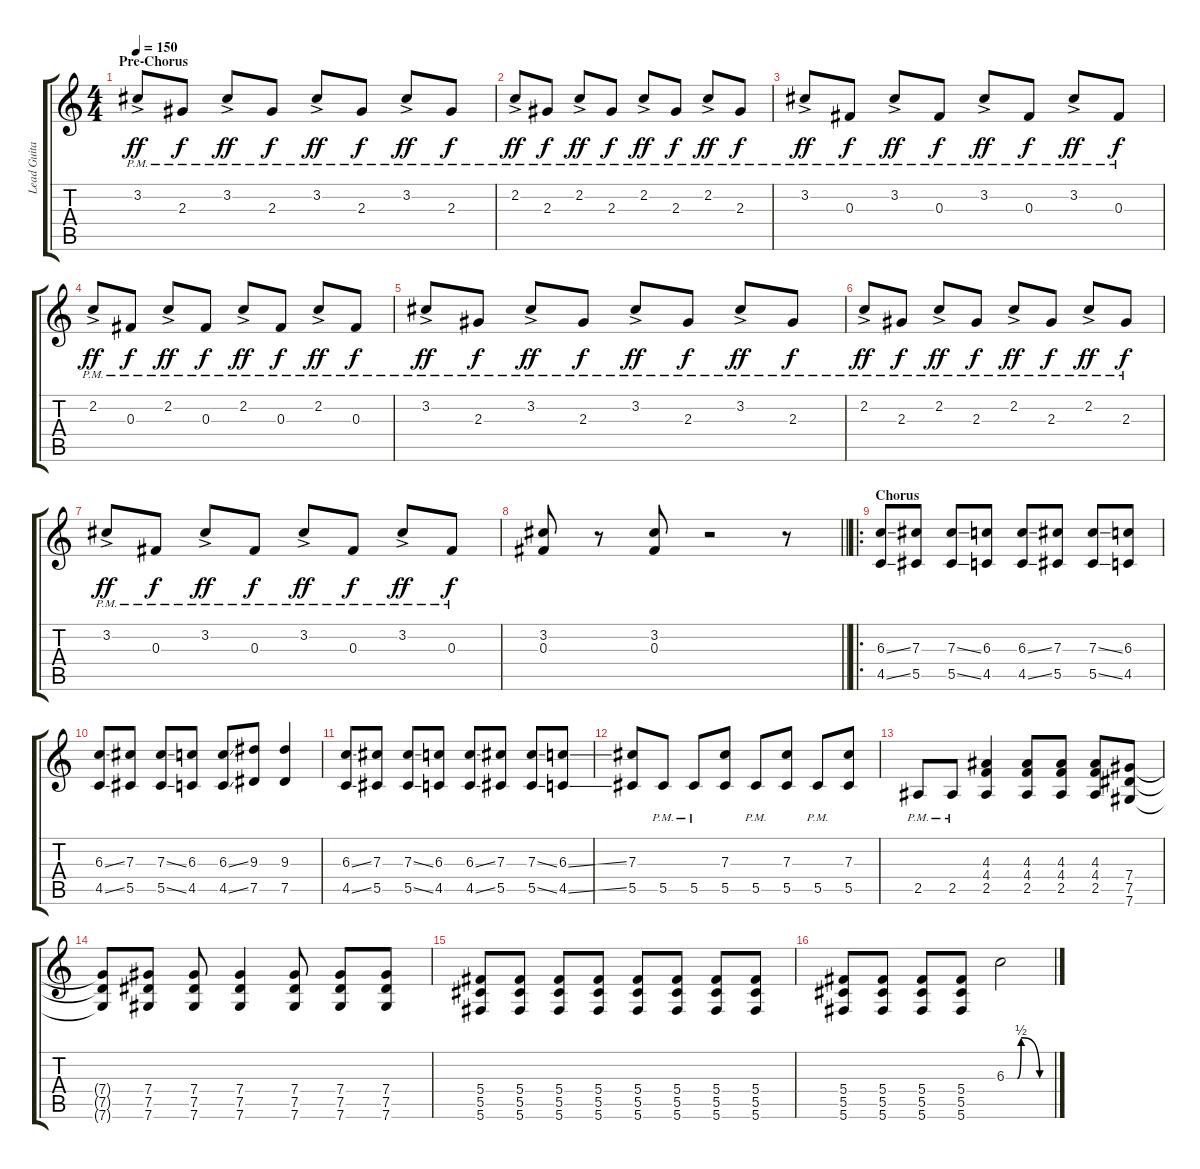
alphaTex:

\track ("Lead Guitar" "Lead Guita") {instrument overdrivenguitar}
\staff {score tabs}
\tuning (Eb4 Bb3 Gb3 Db3 Ab2 Db2) {hide}
\ts (4 4)
\section ("" "Pre-Chorus")
\tempo 150
\clef g2
\ks c
3.2{ac pm}.8{dy ff} 2.3{pm}.8{dy f} 3.2{ac pm}.8{dy ff} 2.3{pm}.8{dy f} 3.2{ac pm}.8{dy ff} 2.3{pm}.8{dy f} 3.2{ac pm}.8{dy ff} 2.3{pm}.8{dy f} |
2.2{ac pm}.8{dy ff} 2.3{pm}.8{dy f} 2.2{ac pm}.8{dy ff} 2.3{pm}.8{dy f} 2.2{ac pm}.8{dy ff} 2.3{pm}.8{dy f} 2.2{ac pm}.8{dy ff} 2.3{pm}.8{dy f} |
3.2{ac pm}.8{dy ff} 0.3{pm}.8{dy f} 3.2{ac pm}.8{dy ff} 0.3{pm}.8{dy f} 3.2{ac pm}.8{dy ff} 0.3{pm}.8{dy f} 3.2{ac pm}.8{dy ff} 0.3{pm}.8{dy f} |
2.2{ac pm}.8{dy ff} 0.3{pm}.8{dy f} 2.2{ac pm}.8{dy ff} 0.3{pm}.8{dy f} 2.2{ac pm}.8{dy ff} 0.3{pm}.8{dy f} 2.2{ac pm}.8{dy ff} 0.3{pm}.8{dy f} |
3.2{ac pm}.8{dy ff} 2.3{pm}.8{dy f} 3.2{ac pm}.8{dy ff} 2.3{pm}.8{dy f} 3.2{ac pm}.8{dy ff} 2.3{pm}.8{dy f} 3.2{ac pm}.8{dy ff} 2.3{pm}.8{dy f} |
2.2{ac pm}.8{dy ff} 2.3{pm}.8{dy f} 2.2{ac pm}.8{dy ff} 2.3{pm}.8{dy f} 2.2{ac pm}.8{dy ff} 2.3{pm}.8{dy f} 2.2{ac pm}.8{dy ff} 2.3{pm}.8{dy f} |
3.2{ac pm}.8{dy ff} 0.3{pm}.8{dy f} 3.2{ac pm}.8{dy ff} 0.3{pm}.8{dy f} 3.2{ac pm}.8{dy ff} 0.3{pm}.8{dy f} 3.2{ac pm}.8{dy ff} 0.3{pm}.8{dy f} |
\barLineRight lightlight
(3.2 0.3).8 r.8 (3.2 0.3).8 r.2 r.8 |
\ro
\section ("" "Chorus")
(6.3{ss} 4.5{ss}).8 (7.3 5.5).8 (7.3{ss} 5.5{ss}).8 (6.3 4.5).8 (6.3{ss} 4.5{ss}).8 (7.3 5.5).8 (7.3{ss} 5.5{ss}).8 (6.3 4.5).8 |
(6.3{ss} 4.5{ss}).8 (7.3 5.5).8 (7.3{ss} 5.5{ss}).8 (6.3 4.5).8 (6.3{ss} 4.5{ss}).8 (9.3 7.5).8 (9.3 7.5).4 |
(6.3{ss} 4.5{ss}).8 (7.3 5.5).8 (7.3{ss} 5.5{ss}).8 (6.3 4.5).8 (6.3{ss} 4.5{ss}).8 (7.3 5.5).8 (7.3{ss} 5.5{ss}).8 (6.3{ss} 4.5{ss}).8 |
(7.3 5.5).8 5.5{pm}.8 5.5{pm}.8 (7.3 5.5).8 5.5{pm}.8 (7.3 5.5).8 5.5{pm}.8 (7.3 5.5).8 |
2.5{pm}.8 2.5{pm}.8 (4.3 4.4 2.5).4 (4.3 4.4 2.5).8 (4.3 4.4 2.5).8 (4.3 4.4 2.5).8 (7.4 7.5 7.6).8 |
(7.4{t} 7.5{t} 7.6{t}).8 (7.4 7.5 7.6).8 (7.4 7.5 7.6).8 (7.4 7.5 7.6).4 (7.4 7.5 7.6).8 (7.4 7.5 7.6).8 (7.4 7.5 7.6).8 |
(5.4 5.5 5.6).8 (5.4 5.5 5.6).8 (5.4 5.5 5.6).8 (5.4 5.5 5.6).8 (5.4 5.5 5.6).8 (5.4 5.5 5.6).8 (5.4 5.5 5.6).8 (5.4 5.5 5.6).8 |
(5.4 5.5 5.6).8 (5.4 5.5 5.6).8 (5.4 5.5 5.6).8 (5.4 5.5 5.6).8 6.3{be (custom 0 0 15 0 20 2 45 0 60 0)}.2
